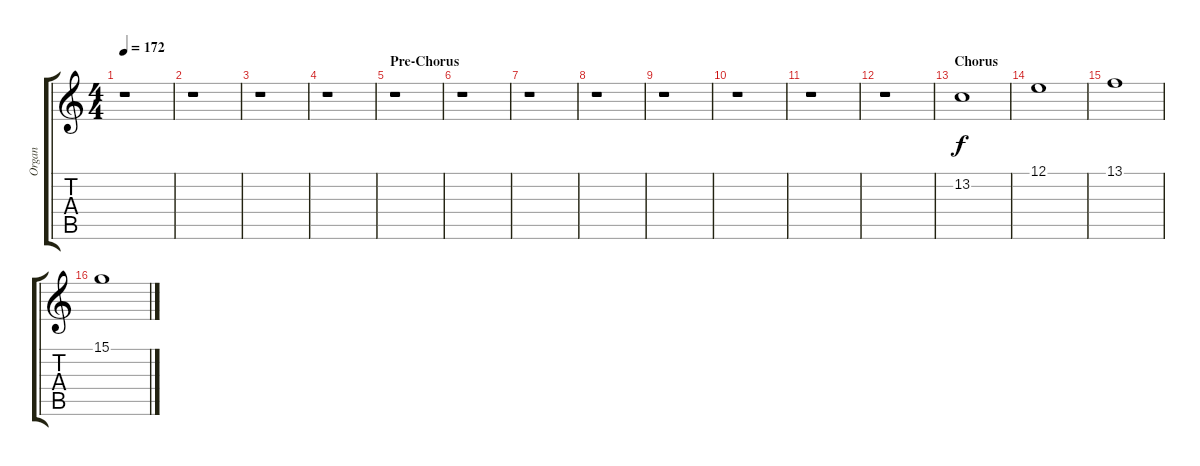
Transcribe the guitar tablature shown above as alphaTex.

\track ("Organ" "Organ") {instrument drawbarorgan}
\staff {score tabs}
\tuning (E4 B3 G3 D3 A2 E2) {hide}
\ts (4 4)
\tempo 172
\clef g2
\ks c
r.1{dy fff} |
r.1 |
r.1 |
r.1 |
\section ("" "Pre-Chorus")
r.1 |
r.1 |
r.1 |
r.1 |
r.1 |
r.1 |
r.1 |
r.1 |
\section ("" "Chorus")
13.2.1{dy f} |
12.1.1 |
13.1.1 |
15.1.1
